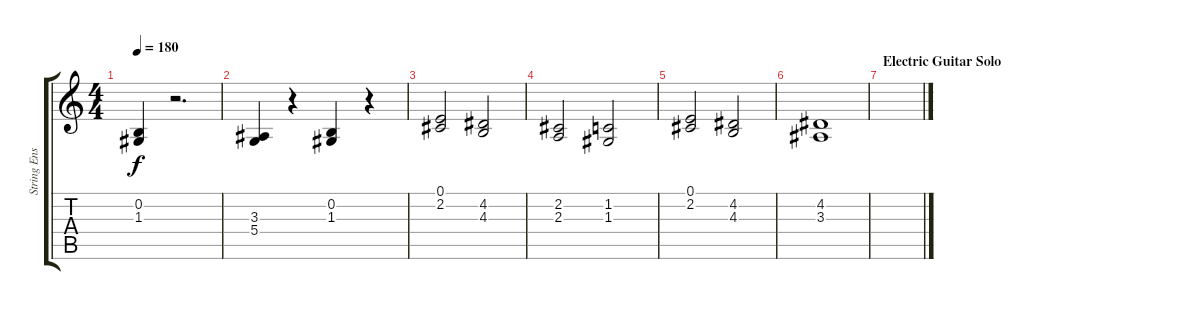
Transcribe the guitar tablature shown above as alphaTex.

\track ("String Ensemble 2" "String Ens") {instrument stringensemble1}
\staff {score tabs}
\tuning (E4 B3 G3 D3 A2 E2) {hide}
\ts (4 4)
\tempo 180
\clef g2
\ks c
(0.2 1.3).4{dy f} r.2{d} |
(3.3 5.4).4 r.4 (0.2 1.3).4 r.4 |
(0.1 2.2).2 (4.2 4.3).2 |
(2.2 2.3).2 (1.2 1.3).2 |
(0.1 2.2).2 (4.2 4.3).2 |
(4.2 3.3).1 |
\section ("" "Electric Guitar Solo")
